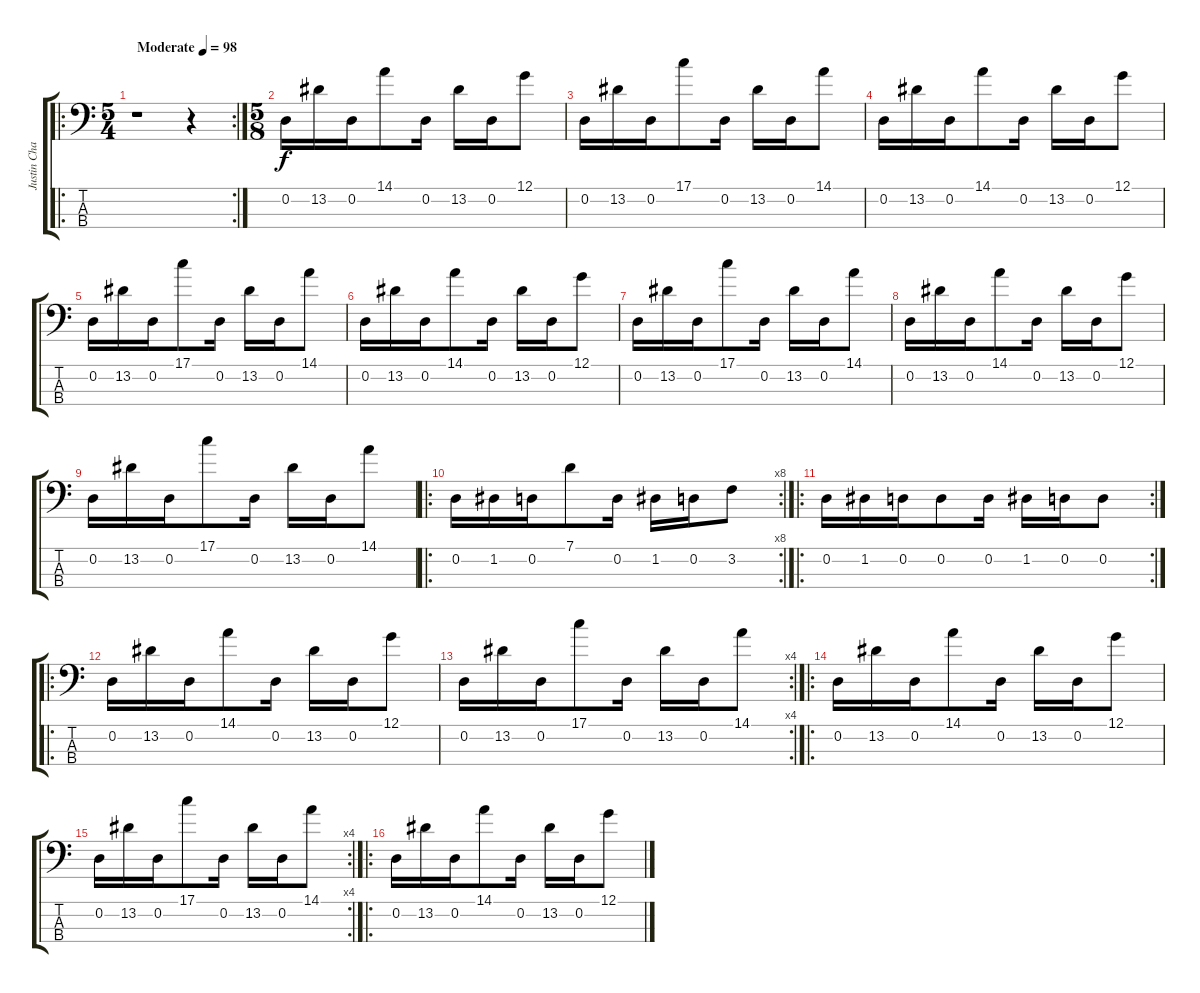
\track ("Justin Chancellor" "Justin Cha") {instrument electricbasspick}
\staff {score tabs}
\tuning (G2 D2 A1 D1) {hide}
\ro
\rc 2
\ts (5 4)
\tempo (98 "Moderate")
\clef f4
\ks c
r.1{dy f instrument electricbasspick} r.4 |
\ts (5 8)
0.2.16 13.2.16 0.2.16 14.1.8 0.2.16 13.2.16 0.2.16 12.1.8 |
0.2.16 13.2.16 0.2.16 17.1.8 0.2.16 13.2.16 0.2.16 14.1.8 |
0.2.16 13.2.16 0.2.16 14.1.8 0.2.16 13.2.16 0.2.16 12.1.8 |
0.2.16 13.2.16 0.2.16 17.1.8 0.2.16 13.2.16 0.2.16 14.1.8 |
0.2.16 13.2.16 0.2.16 14.1.8 0.2.16 13.2.16 0.2.16 12.1.8 |
0.2.16 13.2.16 0.2.16 17.1.8 0.2.16 13.2.16 0.2.16 14.1.8 |
0.2.16 13.2.16 0.2.16 14.1.8 0.2.16 13.2.16 0.2.16 12.1.8 |
0.2.16 13.2.16 0.2.16 17.1.8 0.2.16 13.2.16 0.2.16 14.1.8 |
\ro
\rc 8
0.2.16 1.2.16 0.2.16 7.1.8 0.2.16 1.2.16 0.2.16 3.2.8 |
\ro
\rc 2
0.2.16 1.2.16 0.2.16 0.2.8 0.2.16 1.2.16 0.2.16 0.2.8 |
\ro
0.2.16 13.2.16 0.2.16 14.1.8 0.2.16 13.2.16 0.2.16 12.1.8 |
\rc 4
0.2.16 13.2.16 0.2.16 17.1.8 0.2.16 13.2.16 0.2.16 14.1.8 |
\ro
0.2.16 13.2.16 0.2.16 14.1.8 0.2.16 13.2.16 0.2.16 12.1.8 |
\rc 4
0.2.16 13.2.16 0.2.16 17.1.8 0.2.16 13.2.16 0.2.16 14.1.8 |
\ro
0.2.16 13.2.16 0.2.16 14.1.8 0.2.16 13.2.16 0.2.16 12.1.8
